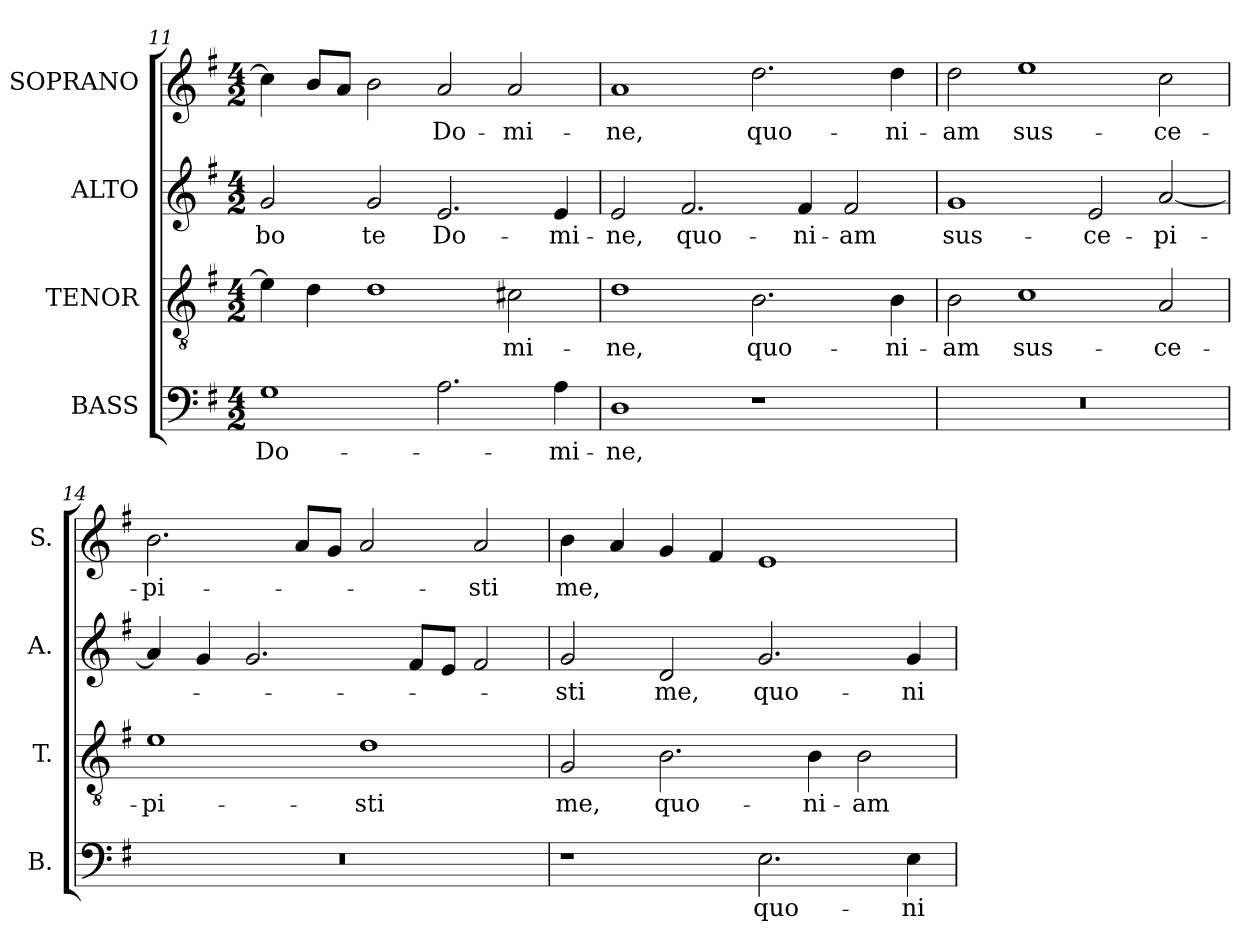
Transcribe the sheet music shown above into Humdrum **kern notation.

**kern	**text	**kern	**text	**kern	**text	**kern	**text
*part4	*part4	*part3	*part3	*part2	*part2	*part1	*part1
*staff4	*staff4	*staff3	*staff3	*staff2	*staff2	*staff1	*staff1
*I"BASS	*	*I"TENOR	*	*I"ALTO	*	*I"SOPRANO	*
*I'B.	*	*I'T.	*	*I'A.	*	*I'S.	*
!!LO:LB:g=z
*clefF4	*	*clefGv2	*	*clefG2	*	*clefG2	*
*	*	*ITrd7c12	*	*	*	*	*
*k[f#]	*	*k[f#]	*	*k[f#]	*	*k[f#]	*
*G:	*	*G:	*	*G:	*	*G:	*
*M4/2	*	*M4/2	*	*M4/2	*	*M4/2	*
=11	=11	=11	=11	=11	=11	=11	=11
!	!LO:LY:b:color=#000000	!	!	!	!	!	!
!	!	!	!	!	!LO:LY:b:color=#000000	!	!
1Gi	Do-	4Ei\]	.	2gi/	-bo	4cci\]	.
.	.	4Di\	.	.	.	8bi/L	.
.	.	.	.	.	.	8ai/J	.
!	!	!	!	!	!LO:LY:b:color=#000000	!	!
.	.	1Di	.	2gi/	te	2bi\	.
!	!	!	!	!	!LO:LY:b:color=#000000	!	!
!	!	!	!	!	!	!	!LO:LY:b:color=#000000
2.Ai\	.	.	.	2.ei/	Do-	2ai/	Do-
!	!	!	!LO:LY:b:color=#000000	!	!	!	!
!	!	!	!	!	!	!	!LO:LY:b:color=#000000
.	.	2C#Xi\	-mi-	.	.	2ai/	-mi-
!	!LO:LY:b:color=#000000	!	!	!	!	!	!
!	!	!	!	!	!LO:LY:b:color=#000000	!	!
4Ai\	-mi-	.	.	4ei/	-mi-	.	.
=12	=12	=12	=12	=12	=12	=12	=12
!	!LO:LY:b:color=#000000	!	!	!	!	!	!
!	!	!	!LO:LY:b:color=#000000	!	!	!	!
!	!	!	!	!	!LO:LY:b:color=#000000	!	!
!	!	!	!	!	!	!	!LO:LY:b:color=#000000
1Di	-ne,	1Di	-ne,	2ei/	-ne,	1ai	-ne,
!	!	!	!	!	!LO:LY:b:color=#000000	!	!
.	.	.	.	2.f#i/	quo-	.	.
!	!	!	!LO:LY:b:color=#000000	!	!	!	!
!	!	!	!	!	!	!	!LO:LY:b:color=#000000
1r	.	2.BBi\	quo-	.	.	2.ddi\	quo-
!	!	!	!	!	!LO:LY:b:color=#000000	!	!
.	.	.	.	4f#i/	-ni-	.	.
!	!	!	!	!	!LO:LY:b:color=#000000	!	!
.	.	.	.	2f#i/	-am	.	.
!	!	!	!LO:LY:b:color=#000000	!	!	!	!
!	!	!	!	!	!	!	!LO:LY:b:color=#000000
.	.	4BBi\	-ni-	.	.	4ddi\	-ni-
=13	=13	=13	=13	=13	=13	=13	=13
!LO:N:vis=1	!	!	!	!	!	!	!
!	!	!	!LO:LY:b:color=#000000	!	!	!	!
!	!	!	!	!	!LO:LY:b:color=#000000	!	!
!	!	!	!	!	!	!	!LO:LY:b:color=#000000
0r	.	2BBi\	-am	1gi	sus-	2ddi\	-am
!	!	!	!LO:LY:b:color=#000000	!	!	!	!
!	!	!	!	!	!	!	!LO:LY:b:color=#000000
.	.	1Ci	sus-	.	.	1eei	sus-
!	!	!	!	!	!LO:LY:b:color=#000000	!	!
.	.	.	.	2ei/	-ce-	.	.
!	!	!	!LO:LY:b:color=#000000	!	!	!	!
!	!	!	!	!	!LO:LY:b:color=#000000	!	!
!	!	!	!	!	!	!	!LO:LY:b:color=#000000
.	.	2AAi/	-ce-	[2ai/	-pi-	2cci\	-ce-
=14	=14	=14	=14	=14	=14	=14	=14
!LO:N:vis=1	!	!	!	!	!	!	!
!	!	!	!LO:LY:b:color=#000000	!	!	!	!
!	!	!	!	!	!	!	!LO:LY:b:color=#000000
0r	.	1Ei	-pi-	4ai/]	.	2.bi\	-pi-
.	.	.	.	4gi/	.	.	.
.	.	.	.	2.gi/	.	.	.
.	.	.	.	.	.	8ai/L	.
.	.	.	.	.	.	8gi/J	.
!	!	!	!LO:LY:b:color=#000000	!	!	!	!
.	.	1Di	-sti	.	.	2ai/	.
.	.	.	.	8f#i/L	.	.	.
.	.	.	.	8ei/J	.	.	.
!	!	!	!	!	!	!	!LO:LY:b:color=#000000
.	.	.	.	2f#i/	.	2ai/	-sti
=15	=15	=15	=15	=15	=15	=15	=15
!	!	!	!LO:LY:b:color=#000000	!	!	!	!
!	!	!	!	!	!LO:LY:b:color=#000000	!	!
!	!	!	!	!	!	!	!LO:LY:b:color=#000000
1r	.	2GGi/	me,	2gi/	-sti	4bi\	me,
.	.	.	.	.	.	4ai/	.
!	!	!	!LO:LY:b:color=#000000	!	!	!	!
!	!	!	!	!	!LO:LY:b:color=#000000	!	!
.	.	2.BBi\	quo-	2di/	me,	4gi/	.
.	.	.	.	.	.	4f#i/	.
!	!LO:LY:b:color=#000000	!	!	!	!	!	!
!	!	!	!	!	!LO:LY:b:color=#000000	!	!
2.Ei\	quo-	.	.	2.gi/	quo-	1ei	.
!	!	!	!LO:LY:b:color=#000000	!	!	!	!
.	.	4BBi\	-ni-	.	.	.	.
!	!	!	!LO:LY:b:color=#000000	!	!	!	!
.	.	2BBi\	-am	.	.	.	.
!	!LO:LY:b:color=#000000	!	!	!	!	!	!
!	!	!	!	!	!LO:LY:b:color=#000000	!	!
4Ei\	-ni-	.	.	4gi/	-ni-	.	.
=	=	=	=	=	=	=	=
*-	*-	*-	*-	*-	*-	*-	*-
